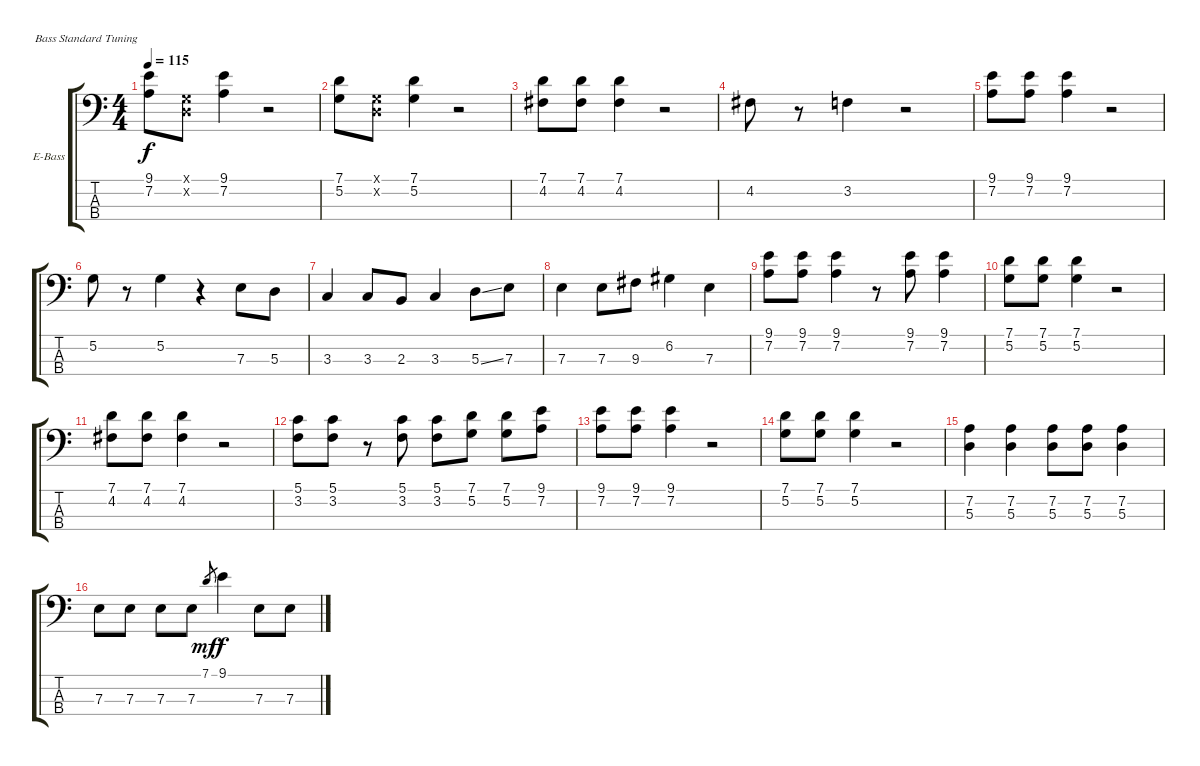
\bracketExtendMode groupsimilarinstruments
\firstSystemTrackNameOrientation horizontal
\otherSystemsTrackNameOrientation horizontal
\track ("Bass" "E-Bass") {instrument electricbassfinger}
\staff {score tabs}
\tuning (G2 D2 A1 E1)
\ts (4 4)
\tempo 115
\clef f4
\ks c
(9.1 7.2).8{dy f} (0.1{x} 0.2{x}).8 (9.1 7.2).4 r.2 |
(7.1 5.2).8 (0.1{x} 0.2{x}).8 (7.1 5.2).4 r.2 |
(7.1 4.2).8 (7.1 4.2).8 (7.1 4.2).4 r.2 |
4.2.8 r.8 3.2.4 r.2 |
(9.1 7.2).8 (9.1 7.2).8 (9.1 7.2).4 r.2 |
5.2.8 r.8 5.2.4 r.4 7.3.8 5.3.8 |
3.3.4 3.3.8 2.3.8 3.3.4 5.3{ss}.8 7.3.8 |
7.3.4 7.3.8 9.3.8 6.2.4 7.3.4 |
(9.1 7.2).8 (9.1 7.2).8 (9.1 7.2).4 r.8 (9.1 7.2).8 (9.1 7.2).4 |
(7.1 5.2).8 (7.1 5.2).8 (7.1 5.2).4 r.2 |
(7.1 4.2).8 (7.1 4.2).8 (7.1 4.2).4 r.2 |
(5.1 3.2).8 (5.1 3.2).8 r.8 (5.1 3.2).8 (5.1 3.2).8 (7.1 5.2).8 (7.1 5.2).8 (9.1 7.2).8 |
(9.1 7.2).8 (9.1 7.2).8 (9.1 7.2).4 r.2 |
(7.1 5.2).8 (7.1 5.2).8 (7.1 5.2).4 r.2 |
(7.2 5.3).4 (7.2 5.3).4 (7.2 5.3).8 (7.2 5.3).8 (7.2 5.3).4 |
7.3.8 7.3.8 7.3.8 7.3.8 7.1.8{gr dy mf} 9.1.4{dy f} 7.3.8 7.3.8
